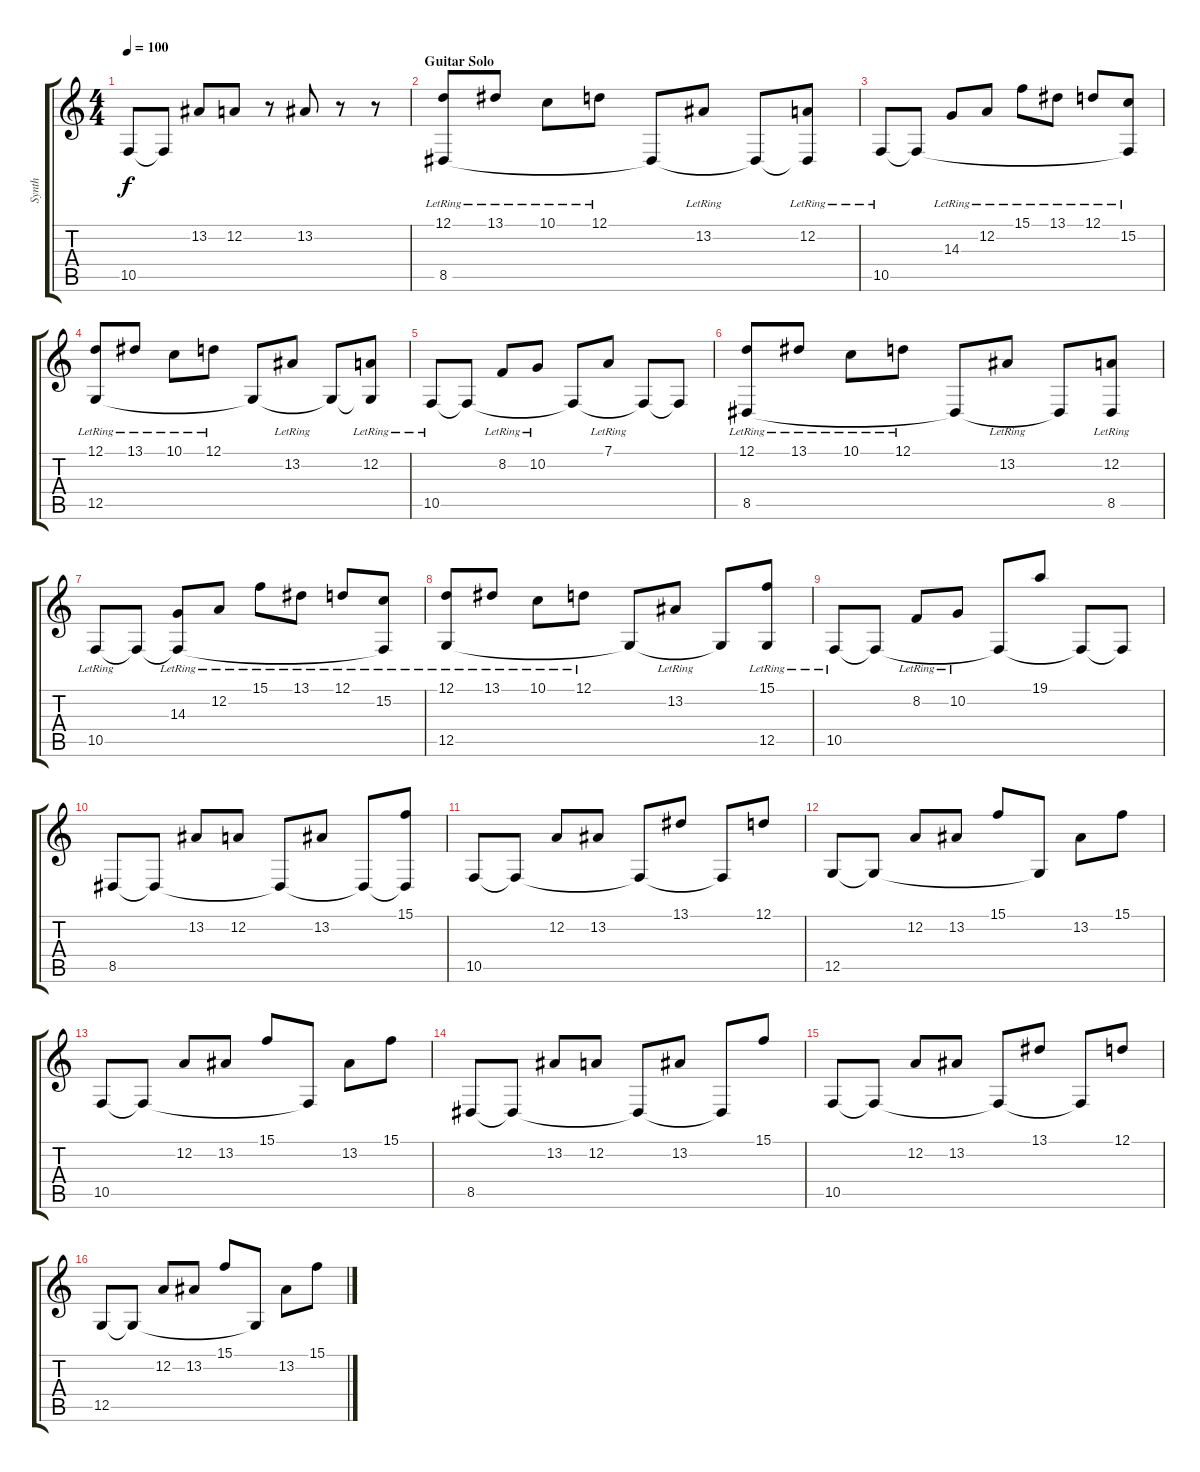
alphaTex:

\track ("Synth" "Synth") {instrument stringensemble1}
\staff {score tabs}
\tuning (D4 A3 F3 C3 G2 D2) {hide}
\ts (4 4)
\tempo 100
\clef g2
\ks c
10.5.8{dy f} 10.5{t}.8 13.2.8 12.2.8 r.8 13.2.8 r.8 r.8 |
\section ("" "Guitar Solo")
(12.1{lr} 8.5{lr}).8{volume 12 instrument brightacousticpiano} 13.1{lr}.8 10.1{lr}.8 12.1{lr}.8 8.5{t}.8 13.2{lr}.8 8.5{t}.8 (12.2{lr} 8.5{t}).8 |
10.5{lr}.8 10.5{t}.8 14.3{lr}.8 12.2{lr}.8 15.1{lr}.8 13.1{lr}.8 12.1{lr}.8 (15.2{lr} 10.5{t}).8 |
(12.1{lr} 12.5{lr}).8 13.1{lr}.8 10.1{lr}.8 12.1{lr}.8 12.5{t}.8 13.2{lr}.8 12.5{t}.8 (12.2{lr} 12.5{t}).8 |
10.5{lr}.8 10.5{t}.8 8.2{lr}.8 10.2{lr}.8 10.5{t}.8 7.1{lr}.8 10.5{t}.8 10.5{t}.8 |
(12.1{lr} 8.5{lr}).8 13.1{lr}.8 10.1{lr}.8 12.1{lr}.8 8.5{t}.8 13.2{lr}.8 8.5{t}.8 (12.2{lr} 8.5).8 |
10.5{lr}.8 10.5{t}.8 (14.3{lr} 10.5{t}).8 12.2{lr}.8 15.1{lr}.8 13.1{lr}.8 12.1{lr}.8 (15.2{lr} 10.5{t}).8 |
(12.1{lr} 12.5{lr}).8 13.1{lr}.8 10.1{lr}.8 12.1{lr}.8 12.5{t}.8 13.2{lr}.8 12.5{t}.8 (15.1{lr} 12.5).8 |
10.5{lr}.8 10.5{t}.8 8.2{lr}.8 10.2{lr}.8 10.5{t}.8 19.1.8 10.5{t}.8 10.5{t}.8 |
8.5.8 8.5{t}.8 13.2.8 12.2.8 8.5{t}.8 13.2.8 8.5{t}.8 (15.1 8.5{t}).8 |
10.5.8 10.5{t}.8 12.2.8 13.2.8 10.5{t}.8 13.1.8 10.5{t}.8 12.1.8 |
12.5.8 12.5{t}.8 12.2.8 13.2.8 15.1.8 12.5{t}.8 13.2.8 15.1.8 |
10.5.8 10.5{t}.8 12.2.8 13.2.8 15.1.8 10.5{t}.8 13.2.8 15.1.8 |
8.5.8 8.5{t}.8 13.2.8 12.2.8 8.5{t}.8 13.2.8 8.5{t}.8 15.1.8 |
10.5.8 10.5{t}.8 12.2.8 13.2.8 10.5{t}.8 13.1.8 10.5{t}.8 12.1.8 |
12.5.8 12.5{t}.8 12.2.8 13.2.8 15.1.8 12.5{t}.8 13.2.8 15.1.8
